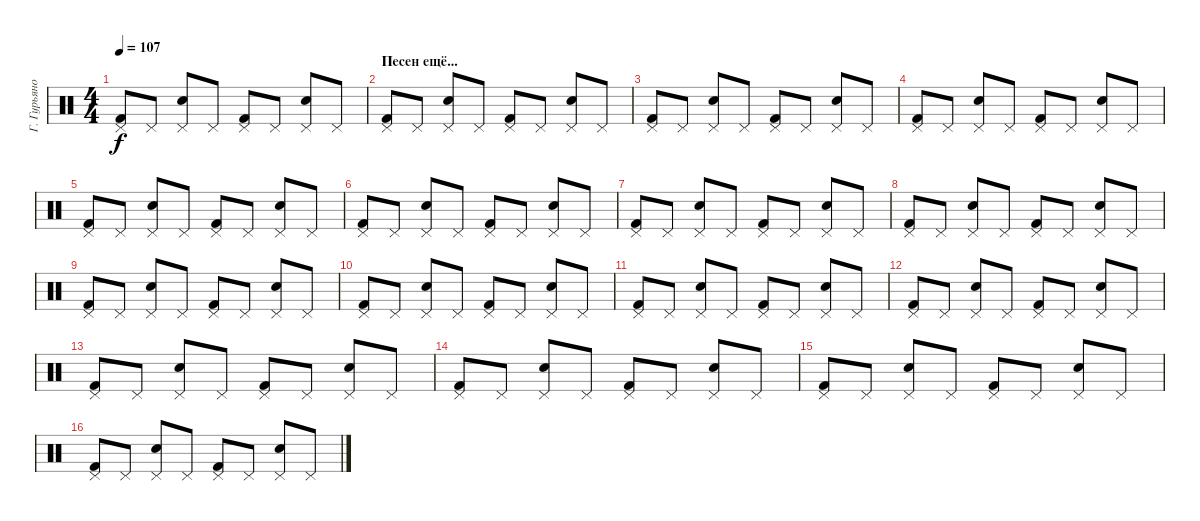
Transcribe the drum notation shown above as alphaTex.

\track ("Г. Гурьянов" "Г. Гурьяно") {instrument percussion}
\staff {score}
\articulation defaults
\ts (4 4)
\tempo 107
\clef neutral
\ks c
("Pedal Hi-Hat (hit)" "Kick (hit) 2").8{dy f} "Pedal Hi-Hat (hit)".8 ("Pedal Hi-Hat (hit)" "Snare (hit) 2").8 "Pedal Hi-Hat (hit)".8 ("Pedal Hi-Hat (hit)" "Kick (hit) 2").8 "Pedal Hi-Hat (hit)".8 ("Pedal Hi-Hat (hit)" "Snare (hit) 2").8 "Pedal Hi-Hat (hit)".8 |
\section ("" "Песен ещё...")
("Pedal Hi-Hat (hit)" "Kick (hit) 2").8 "Pedal Hi-Hat (hit)".8 ("Pedal Hi-Hat (hit)" "Snare (hit) 2").8 "Pedal Hi-Hat (hit)".8 ("Pedal Hi-Hat (hit)" "Kick (hit) 2").8 "Pedal Hi-Hat (hit)".8 ("Pedal Hi-Hat (hit)" "Snare (hit) 2").8 "Pedal Hi-Hat (hit)".8 |
("Pedal Hi-Hat (hit)" "Kick (hit) 2").8 "Pedal Hi-Hat (hit)".8 ("Pedal Hi-Hat (hit)" "Snare (hit) 2").8 "Pedal Hi-Hat (hit)".8 ("Pedal Hi-Hat (hit)" "Kick (hit) 2").8 "Pedal Hi-Hat (hit)".8 ("Pedal Hi-Hat (hit)" "Snare (hit) 2").8 "Pedal Hi-Hat (hit)".8 |
("Pedal Hi-Hat (hit)" "Kick (hit) 2").8 "Pedal Hi-Hat (hit)".8 ("Pedal Hi-Hat (hit)" "Snare (hit) 2").8 "Pedal Hi-Hat (hit)".8 ("Pedal Hi-Hat (hit)" "Kick (hit) 2").8 "Pedal Hi-Hat (hit)".8 ("Pedal Hi-Hat (hit)" "Snare (hit) 2").8 "Pedal Hi-Hat (hit)".8 |
("Pedal Hi-Hat (hit)" "Kick (hit) 2").8 "Pedal Hi-Hat (hit)".8 ("Pedal Hi-Hat (hit)" "Snare (hit) 2").8 "Pedal Hi-Hat (hit)".8 ("Pedal Hi-Hat (hit)" "Kick (hit) 2").8 "Pedal Hi-Hat (hit)".8 ("Pedal Hi-Hat (hit)" "Snare (hit) 2").8 "Pedal Hi-Hat (hit)".8 |
("Pedal Hi-Hat (hit)" "Kick (hit) 2").8 "Pedal Hi-Hat (hit)".8 ("Pedal Hi-Hat (hit)" "Snare (hit) 2").8 "Pedal Hi-Hat (hit)".8 ("Pedal Hi-Hat (hit)" "Kick (hit) 2").8 "Pedal Hi-Hat (hit)".8 ("Pedal Hi-Hat (hit)" "Snare (hit) 2").8 "Pedal Hi-Hat (hit)".8 |
("Pedal Hi-Hat (hit)" "Kick (hit) 2").8 "Pedal Hi-Hat (hit)".8 ("Pedal Hi-Hat (hit)" "Snare (hit) 2").8 "Pedal Hi-Hat (hit)".8 ("Pedal Hi-Hat (hit)" "Kick (hit) 2").8 "Pedal Hi-Hat (hit)".8 ("Pedal Hi-Hat (hit)" "Snare (hit) 2").8 "Pedal Hi-Hat (hit)".8 |
("Pedal Hi-Hat (hit)" "Kick (hit) 2").8 "Pedal Hi-Hat (hit)".8 ("Pedal Hi-Hat (hit)" "Snare (hit) 2").8 "Pedal Hi-Hat (hit)".8 ("Pedal Hi-Hat (hit)" "Kick (hit) 2").8 "Pedal Hi-Hat (hit)".8 ("Pedal Hi-Hat (hit)" "Snare (hit) 2").8 "Pedal Hi-Hat (hit)".8 |
("Pedal Hi-Hat (hit)" "Kick (hit) 2").8 "Pedal Hi-Hat (hit)".8 ("Pedal Hi-Hat (hit)" "Snare (hit) 2").8 "Pedal Hi-Hat (hit)".8 ("Pedal Hi-Hat (hit)" "Kick (hit) 2").8 "Pedal Hi-Hat (hit)".8 ("Pedal Hi-Hat (hit)" "Snare (hit) 2").8 "Pedal Hi-Hat (hit)".8 |
("Pedal Hi-Hat (hit)" "Kick (hit) 2").8 "Pedal Hi-Hat (hit)".8 ("Pedal Hi-Hat (hit)" "Snare (hit) 2").8 "Pedal Hi-Hat (hit)".8 ("Pedal Hi-Hat (hit)" "Kick (hit) 2").8 "Pedal Hi-Hat (hit)".8 ("Pedal Hi-Hat (hit)" "Snare (hit) 2").8 "Pedal Hi-Hat (hit)".8 |
("Pedal Hi-Hat (hit)" "Kick (hit) 2").8 "Pedal Hi-Hat (hit)".8 ("Pedal Hi-Hat (hit)" "Snare (hit) 2").8 "Pedal Hi-Hat (hit)".8 ("Pedal Hi-Hat (hit)" "Kick (hit) 2").8 "Pedal Hi-Hat (hit)".8 ("Pedal Hi-Hat (hit)" "Snare (hit) 2").8 "Pedal Hi-Hat (hit)".8 |
("Pedal Hi-Hat (hit)" "Kick (hit) 2").8 "Pedal Hi-Hat (hit)".8 ("Pedal Hi-Hat (hit)" "Snare (hit) 2").8 "Pedal Hi-Hat (hit)".8 ("Pedal Hi-Hat (hit)" "Kick (hit) 2").8 "Pedal Hi-Hat (hit)".8 ("Pedal Hi-Hat (hit)" "Snare (hit) 2").8 "Pedal Hi-Hat (hit)".8 |
("Pedal Hi-Hat (hit)" "Kick (hit) 2").8 "Pedal Hi-Hat (hit)".8 ("Pedal Hi-Hat (hit)" "Snare (hit) 2").8 "Pedal Hi-Hat (hit)".8 ("Pedal Hi-Hat (hit)" "Kick (hit) 2").8 "Pedal Hi-Hat (hit)".8 ("Pedal Hi-Hat (hit)" "Snare (hit) 2").8 "Pedal Hi-Hat (hit)".8 |
("Pedal Hi-Hat (hit)" "Kick (hit) 2").8 "Pedal Hi-Hat (hit)".8 ("Pedal Hi-Hat (hit)" "Snare (hit) 2").8 "Pedal Hi-Hat (hit)".8 ("Pedal Hi-Hat (hit)" "Kick (hit) 2").8 "Pedal Hi-Hat (hit)".8 ("Pedal Hi-Hat (hit)" "Snare (hit) 2").8 "Pedal Hi-Hat (hit)".8 |
("Pedal Hi-Hat (hit)" "Kick (hit) 2").8 "Pedal Hi-Hat (hit)".8 ("Pedal Hi-Hat (hit)" "Snare (hit) 2").8 "Pedal Hi-Hat (hit)".8 ("Pedal Hi-Hat (hit)" "Kick (hit) 2").8 "Pedal Hi-Hat (hit)".8 ("Pedal Hi-Hat (hit)" "Snare (hit) 2").8 "Pedal Hi-Hat (hit)".8 |
("Pedal Hi-Hat (hit)" "Kick (hit) 2").8 "Pedal Hi-Hat (hit)".8 ("Pedal Hi-Hat (hit)" "Snare (hit) 2").8 "Pedal Hi-Hat (hit)".8 ("Pedal Hi-Hat (hit)" "Kick (hit) 2").8 "Pedal Hi-Hat (hit)".8 ("Pedal Hi-Hat (hit)" "Snare (hit) 2").8 "Pedal Hi-Hat (hit)".8
